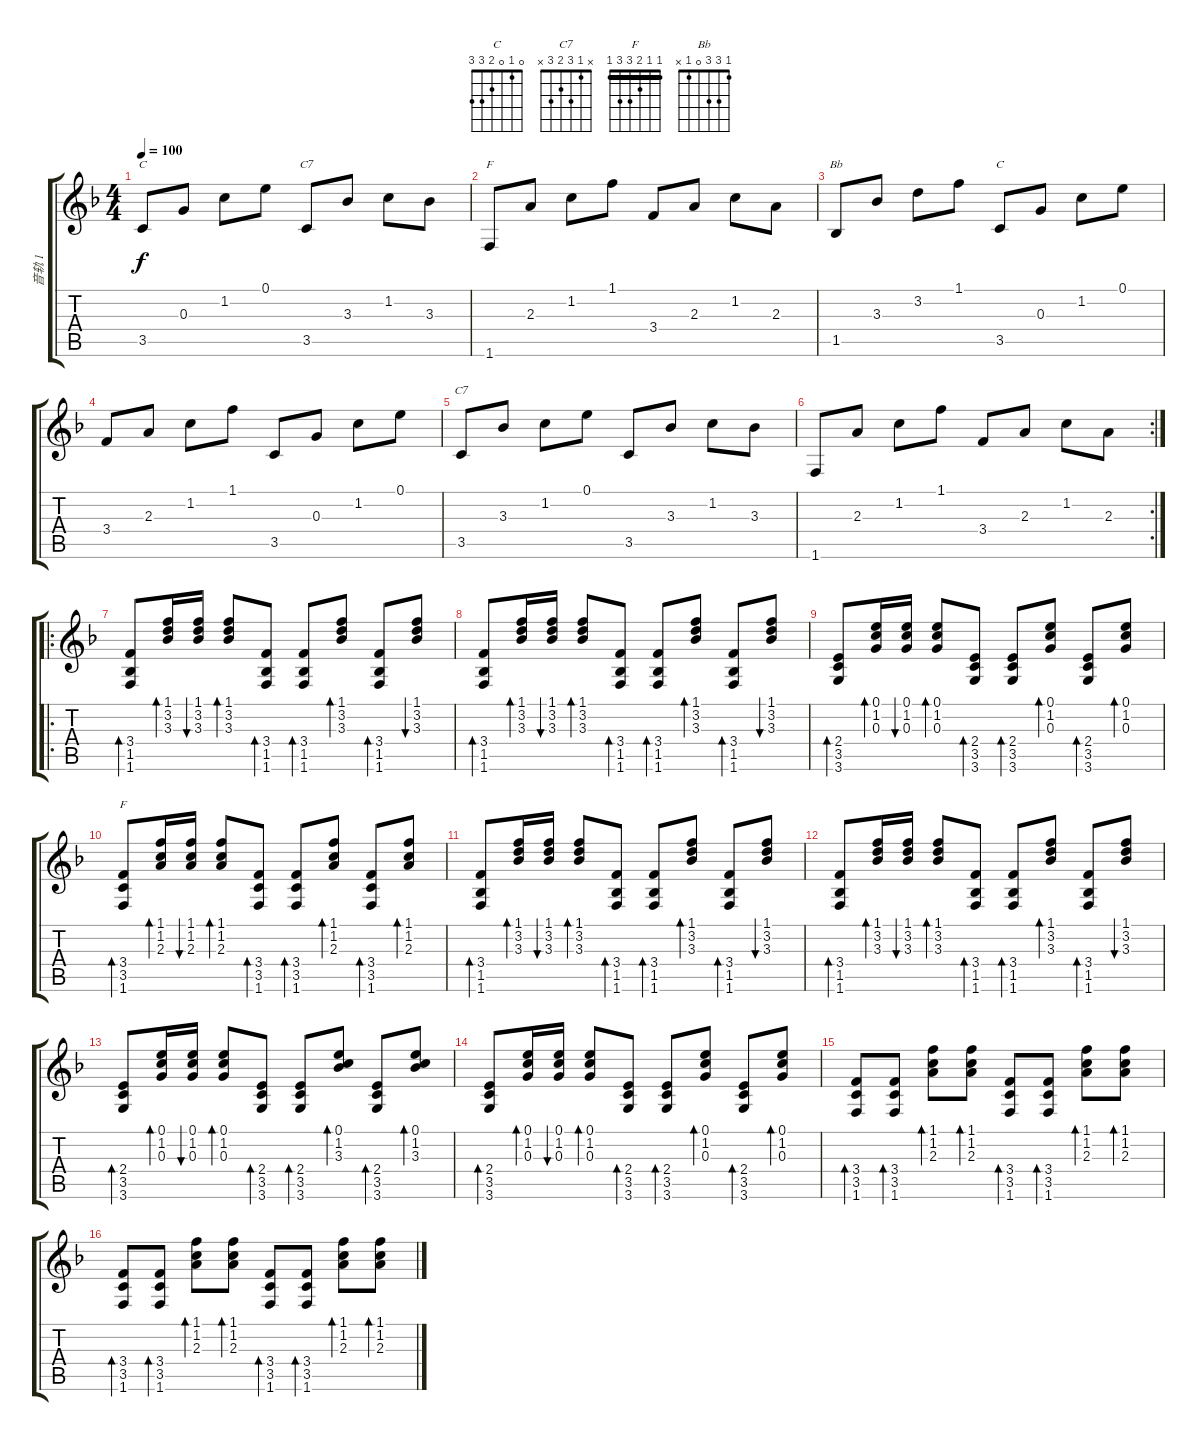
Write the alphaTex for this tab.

\track ("音轨 1" "音轨 1") {instrument acousticguitarnylon}
\staff {score tabs}
\tuning (E4 B3 G3 D3 A2 E2) {hide}
\chord ("C" 0 1 0 2 3 x)
\chord ("C7" 0 1 3 2 3 0)
\chord ("F" 1 1 2 3 0 1) {barre 1}
\chord ("Bb" 1 3 3 0 1 x)
\chord ("C" 0 1 0 2 3 3)
\chord ("C7" x 1 3 2 3 x)
\chord ("F" 1 1 2 3 3 1) {barre 1}
\ts (4 4)
\tempo 100
\clef g2
\ks f
3.5.8{ch "C" dy f} 0.3.8 1.2.8 0.1.8 3.5.8{ch "C7"} 3.3.8 1.2.8 3.3.8 |
1.6.8{ch "F"} 2.3.8 1.2.8 1.1.8 3.4.8 2.3.8 1.2.8 2.3.8 |
1.5.8{ch "Bb"} 3.3.8 3.2.8 1.1.8 3.5.8{ch "C"} 0.3.8 1.2.8 0.1.8 |
3.4.8 2.3.8 1.2.8 1.1.8 3.5.8 0.3.8 1.2.8 0.1.8 |
3.5.8{ch "C7"} 3.3.8 1.2.8 0.1.8 3.5.8 3.3.8 1.2.8 3.3.8 |
\rc 2
1.6.8 2.3.8 1.2.8 1.1.8 3.4.8 2.3.8 1.2.8 2.3.8 |
\ro
(3.4 1.5 1.6).8{bd 240} (1.1 3.2 3.3).16{bd 120} (1.1 3.2 3.3).16{bu 120} (1.1 3.2 3.3).8{bd 240} (3.4 1.5 1.6).8{bd 240} (3.4 1.5 1.6).8{bd 240} (1.1 3.2 3.3).8{bd 240} (3.4 1.5 1.6).8{bd 240} (1.1 3.2 3.3).8{bu 240} |
(3.4 1.5 1.6).8{bd 240} (1.1 3.2 3.3).16{bd 120} (1.1 3.2 3.3).16{bu 120} (1.1 3.2 3.3).8{bd 240} (3.4 1.5 1.6).8{bd 240} (3.4 1.5 1.6).8{bd 240} (1.1 3.2 3.3).8{bd 240} (3.4 1.5 1.6).8{bd 240} (1.1 3.2 3.3).8{bu 240} |
(2.4 3.5 3.6).8{bd 240} (0.1 1.2 0.3).16{bd 120} (0.1 1.2 0.3).16{bu 120} (0.1 1.2 0.3).8{bd 240} (2.4 3.5 3.6).8{bd 240} (2.4 3.5 3.6).8{bd 240} (0.1 1.2 0.3).8{bd 240} (2.4 3.5 3.6).8{bd 240} (0.1 1.2 0.3).8{bd 240} |
(3.4 3.5 1.6).8{bd 240 ch "F"} (1.1 1.2 2.3).16{bd 120} (1.1 1.2 2.3).16{bu 120} (1.1 1.2 2.3).8{bd 240} (3.4 3.5 1.6).8{bd 240} (3.4 3.5 1.6).8{bd 240} (1.1 1.2 2.3).8{bd 240} (3.4 3.5 1.6).8{bd 240} (1.1 1.2 2.3).8{bd 240} |
(3.4 1.5 1.6).8{bd 240} (1.1 3.2 3.3).16{bd 120} (1.1 3.2 3.3).16{bu 120} (1.1 3.2 3.3).8{bd 240} (3.4 1.5 1.6).8{bd 240} (3.4 1.5 1.6).8{bd 240} (1.1 3.2 3.3).8{bd 240} (3.4 1.5 1.6).8{bd 240} (1.1 3.2 3.3).8{bu 240} |
(3.4 1.5 1.6).8{bd 240} (1.1 3.2 3.3).16{bd 120} (1.1 3.2 3.3).16{bu 120} (1.1 3.2 3.3).8{bd 240} (3.4 1.5 1.6).8{bd 240} (3.4 1.5 1.6).8{bd 240} (1.1 3.2 3.3).8{bd 240} (3.4 1.5 1.6).8{bd 240} (1.1 3.2 3.3).8{bu 240} |
(2.4 3.5 3.6).8{bd 240} (0.1 1.2 0.3).16{bd 120} (0.1 1.2 0.3).16{bu 120} (0.1 1.2 0.3).8{bd 240} (2.4 3.5 3.6).8{bd 240} (2.4 3.5 3.6).8{bd 240} (0.1 1.2 3.3).8{bd 240} (2.4 3.5 3.6).8{bd 240} (0.1 1.2 3.3).8{bd 240} |
(2.4 3.5 3.6).8{bd 240} (0.1 1.2 0.3).16{bd 120} (0.1 1.2 0.3).16{bu 120} (0.1 1.2 0.3).8{bd 240} (2.4 3.5 3.6).8{bd 240} (2.4 3.5 3.6).8{bd 240} (0.1 1.2 0.3).8{bd 240} (2.4 3.5 3.6).8{bd 240} (0.1 1.2 0.3).8{bd 240} |
(3.4 3.5 1.6).8{bd 240} (3.4 3.5 1.6).8{bd 240} (1.1 1.2 2.3).8{bd 240} (1.1 1.2 2.3).8{bd 240} (3.4 3.5 1.6).8{bd 240} (3.4 3.5 1.6).8{bd 240} (1.1 1.2 2.3).8{bd 240} (1.1 1.2 2.3).8{bd 240} |
(3.4 3.5 1.6).8{bd 240} (3.4 3.5 1.6).8{bd 240} (1.1 1.2 2.3).8{bd 240} (1.1 1.2 2.3).8{bd 240} (3.4 3.5 1.6).8{bd 240} (3.4 3.5 1.6).8{bd 240} (1.1 1.2 2.3).8{bd 240} (1.1 1.2 2.3).8{bd 240}
